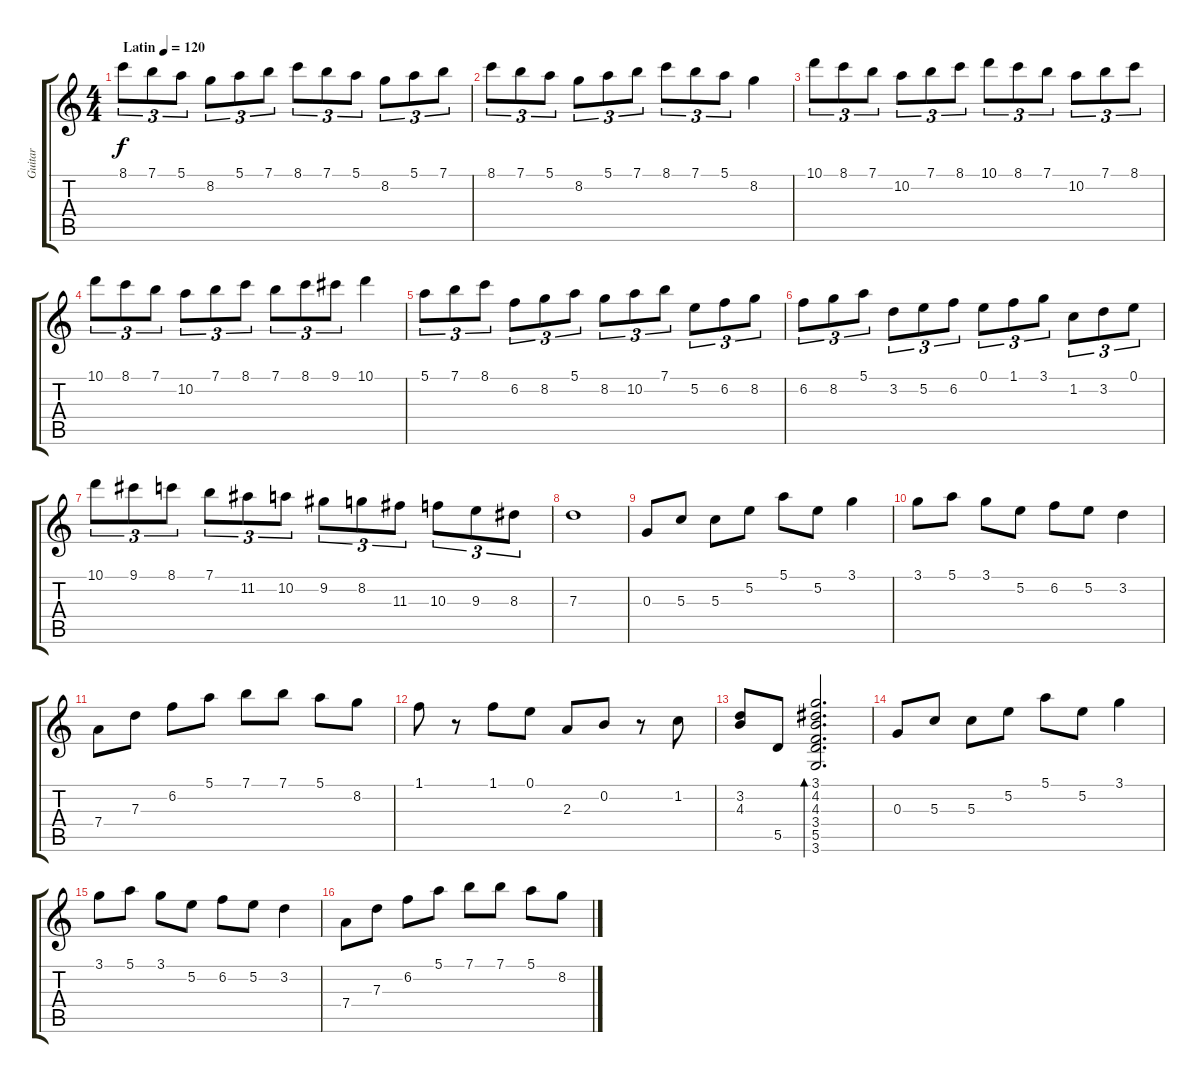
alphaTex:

\track ("Guitar" "Guitar") {instrument acousticguitarnylon}
\staff {score tabs}
\tuning (E4 B3 G3 D3 A2 E2) {hide}
\ts (4 4)
\tempo (120 "Latin")
\clef g2
\ks c
8.1.8{tu (3 2) dy f instrument acousticguitarnylon} 7.1.8{tu (3 2)} 5.1.8{tu (3 2)} 8.2.8{tu (3 2)} 5.1.8{tu (3 2)} 7.1.8{tu (3 2)} 8.1.8{tu (3 2)} 7.1.8{tu (3 2)} 5.1.8{tu (3 2)} 8.2.8{tu (3 2)} 5.1.8{tu (3 2)} 7.1.8{tu (3 2)} |
8.1.8{tu (3 2)} 7.1.8{tu (3 2)} 5.1.8{tu (3 2)} 8.2.8{tu (3 2)} 5.1.8{tu (3 2)} 7.1.8{tu (3 2)} 8.1.8{tu (3 2)} 7.1.8{tu (3 2)} 5.1.8{tu (3 2)} 8.2.4 |
10.1.8{tu (3 2)} 8.1.8{tu (3 2)} 7.1.8{tu (3 2)} 10.2.8{tu (3 2)} 7.1.8{tu (3 2)} 8.1.8{tu (3 2)} 10.1.8{tu (3 2)} 8.1.8{tu (3 2)} 7.1.8{tu (3 2)} 10.2.8{tu (3 2)} 7.1.8{tu (3 2)} 8.1.8{tu (3 2)} |
10.1.8{tu (3 2)} 8.1.8{tu (3 2)} 7.1.8{tu (3 2)} 10.2.8{tu (3 2)} 7.1.8{tu (3 2)} 8.1.8{tu (3 2)} 7.1.8{tu (3 2)} 8.1.8{tu (3 2)} 9.1.8{tu (3 2)} 10.1.4 |
5.1.8{tu (3 2)} 7.1.8{tu (3 2)} 8.1.8{tu (3 2)} 6.2.8{tu (3 2)} 8.2.8{tu (3 2)} 5.1.8{tu (3 2)} 8.2.8{tu (3 2)} 10.2.8{tu (3 2)} 7.1.8{tu (3 2)} 5.2.8{tu (3 2)} 6.2.8{tu (3 2)} 8.2.8{tu (3 2)} |
6.2.8{tu (3 2)} 8.2.8{tu (3 2)} 5.1.8{tu (3 2)} 3.2.8{tu (3 2)} 5.2.8{tu (3 2)} 6.2.8{tu (3 2)} 0.1.8{tu (3 2)} 1.1.8{tu (3 2)} 3.1.8{tu (3 2)} 1.2.8{tu (3 2)} 3.2.8{tu (3 2)} 0.1.8{tu (3 2)} |
10.1.8{tu (3 2)} 9.1.8{tu (3 2)} 8.1.8{tu (3 2)} 7.1.8{tu (3 2)} 11.2.8{tu (3 2)} 10.2.8{tu (3 2)} 9.2.8{tu (3 2)} 8.2.8{tu (3 2)} 11.3.8{tu (3 2)} 10.3.8{tu (3 2)} 9.3.8{tu (3 2)} 8.3.8{tu (3 2)} |
7.3.1 |
0.3.8 5.3.8 5.3.8 5.2.8 5.1.8 5.2.8 3.1.4 |
3.1.8 5.1.8 3.1.8 5.2.8 6.2.8 5.2.8 3.2.4 |
7.4.8 7.3.8 6.2.8 5.1.8 7.1.8 7.1.8 5.1.8 8.2.8 |
1.1.8 r.8 1.1.8 0.1.8 2.3.8 0.2.8 r.8 1.2.8 |
(3.2 4.3).8 5.5.8 (3.1 4.2 4.3 3.4 5.5 3.6).2{d bd 60} |
0.3.8 5.3.8 5.3.8 5.2.8 5.1.8 5.2.8 3.1.4 |
3.1.8 5.1.8 3.1.8 5.2.8 6.2.8 5.2.8 3.2.4 |
7.4.8 7.3.8 6.2.8 5.1.8 7.1.8 7.1.8 5.1.8 8.2.8
